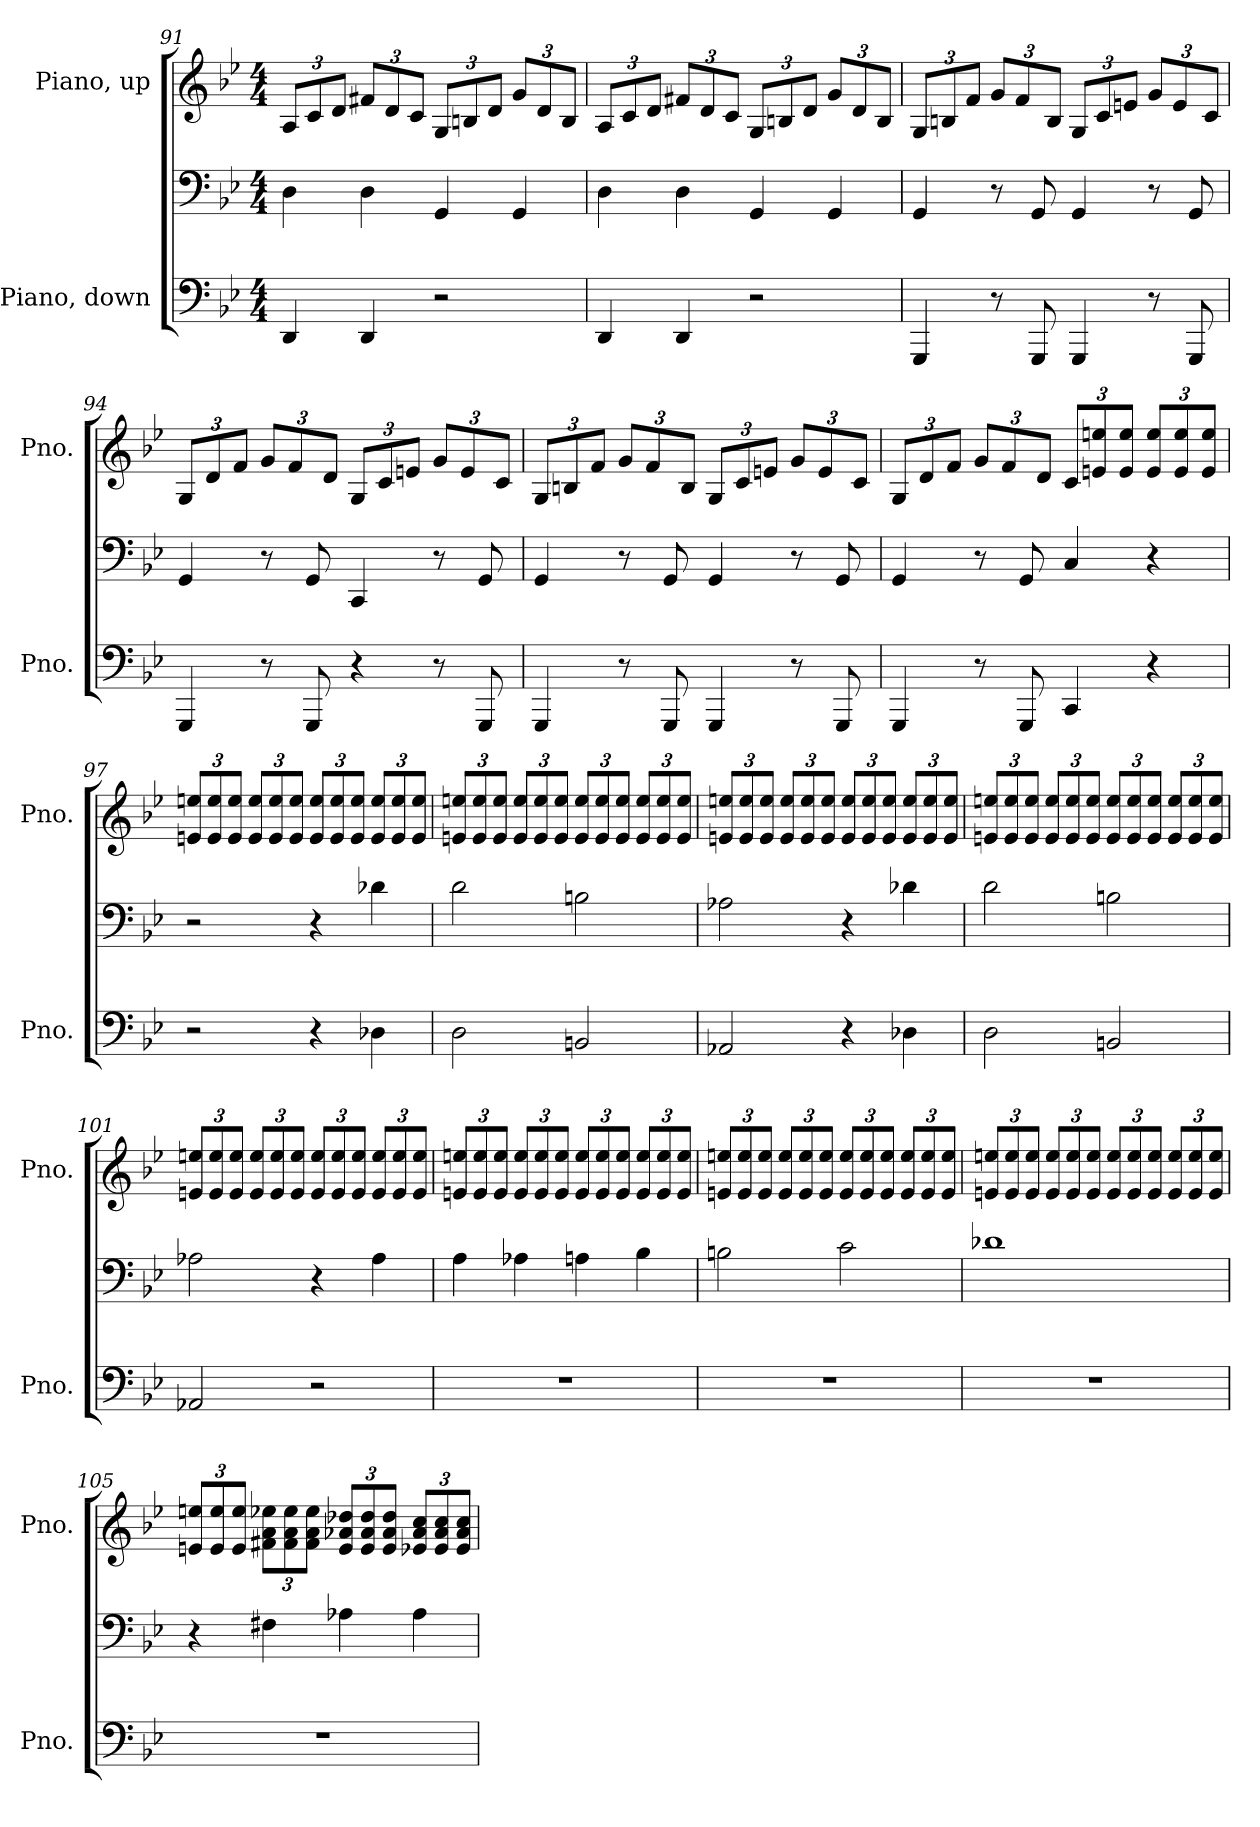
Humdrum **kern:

**kern	**kern	**kern
*part2	*part2	*part1
*staff3	*staff2	*staff1
*I"Piano, down	*	*I"Piano, up
*I'Pno.	*	*I'Pno.
!!LO:LB:g=z
*clefF4	*clefF4	*clefG2
*k[b-e-]	*k[b-e-]	*k[b-e-]
*M4/4	*M4/4	*M4/4
*	*	*Xbrackettup
=91	=91	=91
4DD/	4D\	12A/L
.	.	12c/
.	.	12d/J
4DD/	4D\	12f#X/L
.	.	12d/
.	.	12c/J
2r	4GG/	12G/L
.	.	12Bn/
.	.	12d/J
.	4GG/	12g/L
.	.	12d/
.	.	12B/J
=92	=92	=92
4DD/	4D\	12A/L
.	.	12c/
.	.	12d/J
4DD/	4D\	12f#X/L
.	.	12d/
.	.	12c/J
2r	4GG/	12G/L
.	.	12Bn/
.	.	12d/J
.	4GG/	12g/L
.	.	12d/
.	.	12B/J
!!LO:LB:g=z
=93	=93	=93
4GGG/	4GG/	12G/L
.	.	12Bn/
.	.	12f/J
8r	8r	12g/L
.	.	12f/
8GGG/	8GG/	.
.	.	12B/J
4GGG/	4GG/	12G/L
.	.	12c/
.	.	12en/J
8r	8r	12g/L
.	.	12e/
8GGG/	8GG/	.
.	.	12c/J
=94	=94	=94
4GGG/	4GG/	12G/L
.	.	12d/
.	.	12f/J
8r	8r	12g/L
.	.	12f/
8GGG/	8GG/	.
.	.	12d/J
4r	4CC/	12G/L
.	.	12c/
.	.	12en/J
8r	8r	12g/L
.	.	12e/
8GGG/	8GG/	.
.	.	12c/J
=95	=95	=95
4GGG/	4GG/	12G/L
.	.	12Bn/
.	.	12f/J
8r	8r	12g/L
.	.	12f/
8GGG/	8GG/	.
.	.	12B/J
4GGG/	4GG/	12G/L
.	.	12c/
.	.	12en/J
8r	8r	12g/L
.	.	12e/
8GGG/	8GG/	.
.	.	12c/J
!!LO:PB:g=z
=96	=96	=96
4GGG/	4GG/	12G/L
.	.	12d/
.	.	12f/J
8r	8r	12g/L
.	.	12f/
8GGG/	8GG/	.
.	.	12d/J
4CC/	4C/	12c/L
.	.	12en/ 12een/
.	.	12e/ 12ee/J
4r	4r	12e/ 12ee/L
.	.	12e/ 12ee/
.	.	12e/ 12ee/J
=97	=97	=97
2r	2r	12en/ 12een/L
.	.	12e/ 12ee/
.	.	12e/ 12ee/J
.	.	12e/ 12ee/L
.	.	12e/ 12ee/
.	.	12e/ 12ee/J
4r	4r	12e/ 12ee/L
.	.	12e/ 12ee/
.	.	12e/ 12ee/J
4D-X\	4d-X\	12e/ 12ee/L
.	.	12e/ 12ee/
.	.	12e/ 12ee/J
=98	=98	=98
2D\	2d\	12en/ 12een/L
.	.	12e/ 12ee/
.	.	12e/ 12ee/J
.	.	12e/ 12ee/L
.	.	12e/ 12ee/
.	.	12e/ 12ee/J
2BBn/	2Bn\	12e/ 12ee/L
.	.	12e/ 12ee/
.	.	12e/ 12ee/J
.	.	12e/ 12ee/L
.	.	12e/ 12ee/
.	.	12e/ 12ee/J
!!LO:LB:g=z
=99	=99	=99
2AA-X/	2A-X\	12en/ 12een/L
.	.	12e/ 12ee/
.	.	12e/ 12ee/J
.	.	12e/ 12ee/L
.	.	12e/ 12ee/
.	.	12e/ 12ee/J
4r	4r	12e/ 12ee/L
.	.	12e/ 12ee/
.	.	12e/ 12ee/J
4D-X\	4d-X\	12e/ 12ee/L
.	.	12e/ 12ee/
.	.	12e/ 12ee/J
=100	=100	=100
2D\	2d\	12en/ 12een/L
.	.	12e/ 12ee/
.	.	12e/ 12ee/J
.	.	12e/ 12ee/L
.	.	12e/ 12ee/
.	.	12e/ 12ee/J
2BBn/	2Bn\	12e/ 12ee/L
.	.	12e/ 12ee/
.	.	12e/ 12ee/J
.	.	12e/ 12ee/L
.	.	12e/ 12ee/
.	.	12e/ 12ee/J
=101	=101	=101
2AA-X/	2A-X\	12en/ 12een/L
.	.	12e/ 12ee/
.	.	12e/ 12ee/J
.	.	12e/ 12ee/L
.	.	12e/ 12ee/
.	.	12e/ 12ee/J
2r	4r	12e/ 12ee/L
.	.	12e/ 12ee/
.	.	12e/ 12ee/J
.	4A-\	12e/ 12ee/L
.	.	12e/ 12ee/
.	.	12e/ 12ee/J
!!LO:LB:g=z
=102	=102	=102
1r	4A\	12en/ 12een/L
.	.	12e/ 12ee/
.	.	12e/ 12ee/J
.	4A-X\	12e/ 12ee/L
.	.	12e/ 12ee/
.	.	12e/ 12ee/J
.	4An\	12e/ 12ee/L
.	.	12e/ 12ee/
.	.	12e/ 12ee/J
.	4B-\	12e/ 12ee/L
.	.	12e/ 12ee/
.	.	12e/ 12ee/J
=103	=103	=103
1r	2Bn\	12en/ 12een/L
.	.	12e/ 12ee/
.	.	12e/ 12ee/J
.	.	12e/ 12ee/L
.	.	12e/ 12ee/
.	.	12e/ 12ee/J
.	2c\	12e/ 12ee/L
.	.	12e/ 12ee/
.	.	12e/ 12ee/J
.	.	12e/ 12ee/L
.	.	12e/ 12ee/
.	.	12e/ 12ee/J
=104	=104	=104
1r	1d-X	12en/ 12een/L
.	.	12e/ 12ee/
.	.	12e/ 12ee/J
.	.	12e/ 12ee/L
.	.	12e/ 12ee/
.	.	12e/ 12ee/J
.	.	12e/ 12ee/L
.	.	12e/ 12ee/
.	.	12e/ 12ee/J
.	.	12e/ 12ee/L
.	.	12e/ 12ee/
.	.	12e/ 12ee/J
!!LO:LB:g=z
=105	=105	=105
1r	4r	12en/ 12een/L
.	.	12e/ 12ee/
.	.	12e/ 12ee/J
.	4F#X\	12f#X\ 12a\ 12ee-X\L
.	.	12f#\ 12a\ 12ee-\
.	.	12f#\ 12a\ 12ee-\J
.	4A-X\	12e/ 12a-X/ 12dd-X/L
.	.	12e/ 12a-/ 12dd-/
.	.	12e/ 12a-/ 12dd-/J
.	4A-\	12e-X/ 12a-/ 12cc/L
.	.	12e-/ 12a-/ 12cc/
.	.	12e-/ 12a-/ 12cc/J
=	=	=
*-	*-	*-
